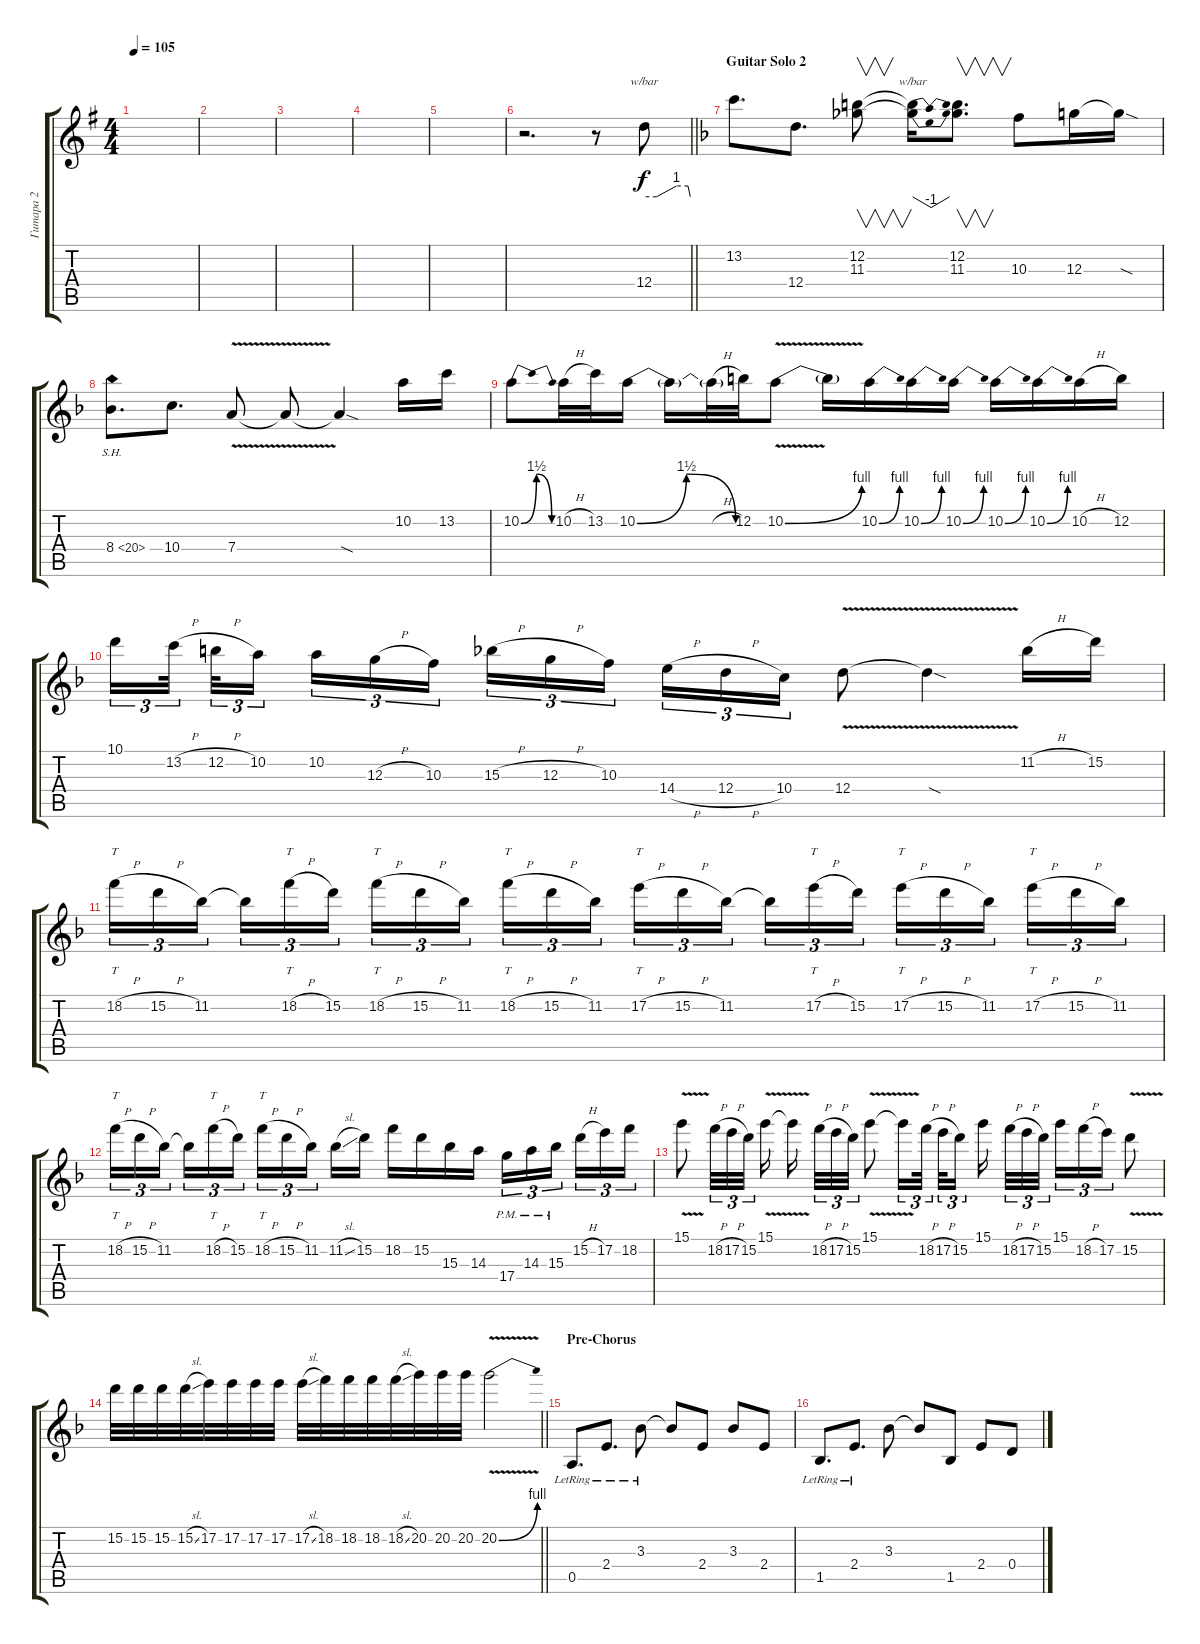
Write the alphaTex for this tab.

\track ("Гитара 2" "Гитара 2") {instrument distortionguitar}
\staff {score tabs}
\tuning (E4 B3 G3 D3 A2 D2) {hide}
\ts (4 4)
\tempo 105
\clef g2
\ks eminor
|
|
|
|
|
\barLineRight lightlight
r.2{d} r.8 12.4.8{tbe (custom default 0 0 16 0 42 4 57 4 60 0)} |
\section ("" "Guitar Solo 2")
\ks dminor
13.2.8{d} 12.4.8{d} (12.2 11.3).8{v} (12.2{t} 11.3{t}).16{tbe (dip default 0 0 30 -4 60 0)} (12.2 11.3).8{v d} 10.3.8 12.3.16 12.3{sod t}.16 |
8.4{sh 12}.8{d} 10.4.8{d} 7.4{v}.8 7.4{t}.8 7.4{sod t}.4 10.2.16 13.2.16 |
10.2{be (bendrelease 0 0 15 6 52 6 60 0)}.8 10.2{h}.32 13.2.32 10.2{be (bendrelease 0 0 15 6 48 6 60 0)}.16 10.2{t}.16 10.2{h t}.32 12.2.32 10.2{be (bend 0 0 60 4) v}.8 10.2{t}.16 10.2{be (bend 0 0 60 4)}.16 10.2{be (bend 0 0 60 4)}.16 10.2{be (bend 0 0 60 4)}.16 10.2{be (bend 0 0 60 4)}.16 10.2{be (bend 0 0 60 4)}.16 10.2{h}.16 12.2.16 |
10.1.16{tu (3 2)} 13.2{h}.32{tu (3 2) beam splitsecondary} 12.2{h}.32{tu (3 2)} 10.2.16{tu (3 2) beam splitsecondary} 10.2.16{tu (3 2)} 12.3{h}.16{tu (3 2)} 10.3.16{tu (3 2)} 15.3{h}.16{tu (3 2)} 12.3{h}.16{tu (3 2)} 10.3.16{tu (3 2) beam splitsecondary} 14.4{h}.16{tu (3 2)} 12.4{h}.16{tu (3 2)} 10.4.16{tu (3 2)} 12.4{v}.8 12.4{sod t}.4 11.2{h}.16 15.2.16 |
18.2{h}.16{tt tu (3 2)} 15.2{h}.16{tu (3 2)} 11.2.16{tu (3 2) beam splitsecondary} 11.2{t}.16{tu (3 2)} 18.2{h}.16{tt tu (3 2)} 15.2.16{tu (3 2)} 18.2{h}.16{tt tu (3 2)} 15.2{h}.16{tu (3 2)} 11.2.16{tu (3 2) beam splitsecondary} 18.2{h}.16{tt tu (3 2)} 15.2{h}.16{tu (3 2)} 11.2.16{tu (3 2)} 17.2{h}.16{tt tu (3 2)} 15.2{h}.16{tu (3 2)} 11.2.16{tu (3 2) beam splitsecondary} 11.2{t}.16{tu (3 2)} 17.2{h}.16{tt tu (3 2)} 15.2.16{tu (3 2)} 17.2{h}.16{tt tu (3 2)} 15.2{h}.16{tu (3 2)} 11.2.16{tu (3 2) beam splitsecondary} 17.2{h}.16{tt tu (3 2)} 15.2{h}.16{tu (3 2)} 11.2.16{tu (3 2)} |
18.2{h}.16{tt tu (3 2)} 15.2{h}.16{tu (3 2)} 11.2.16{tu (3 2) beam splitsecondary} 11.2{t}.16{tu (3 2)} 18.2{h}.16{tt tu (3 2)} 15.2.16{tu (3 2)} 18.2{h}.16{tt tu (3 2)} 15.2{h}.16{tu (3 2)} 11.2.16{tu (3 2) beam splitsecondary} 11.2{sl}.16 15.2.16 18.2.16 15.2.16 15.3.16 14.3.16 17.4{pm}.16{tu (3 2)} 14.3{pm}.16{tu (3 2)} 15.3{pm}.16{tu (3 2) beam splitsecondary} 15.2{h}.16{tu (3 2)} 17.2.16{tu (3 2)} 18.2.16{tu (3 2)} |
15.1{v}.8 18.2{h}.32{tu (3 2)} 17.2{h}.32{tu (3 2)} 15.2.32{tu (3 2) beam splitsecondary} 15.1{v}.16 15.1{t}.16{beam splitsecondary} 18.2{h}.32{tu (3 2)} 17.2{h}.32{tu (3 2)} 15.2.32{tu (3 2)} 15.1{v}.8 15.1{t}.16{tu (3 2)} 18.2{h}.32{tu (3 2) beam splitsecondary} 17.2{h}.32{tu (3 2)} 15.2.16{tu (3 2) beam splitsecondary} 15.1.16{beam splitsecondary} 18.2{h}.32{tu (3 2)} 17.2{h}.32{tu (3 2)} 15.2.32{tu (3 2)} 15.1.16{tu (3 2)} 18.2{h}.16{tu (3 2)} 17.2.16{tu (3 2)} 15.2{v}.8 |
\barLineRight lightlight
15.2.32 15.2.32 15.2.32 15.2{sl}.32 17.2.32 17.2.32 17.2.32 17.2.32 17.2{sl}.32 18.2.32 18.2.32 18.2.32 18.2{sl}.32 20.2.32 20.2.32 20.2.32 20.2{be (bend 0 0 60 4) v}.2 |
\section ("" "Pre-Chorus")
0.5{lr}.8{d} 2.4{lr}.8{d} 3.3{lr}.8 3.3{t}.8 2.4.8 3.3.8 2.4.8 |
1.5{lr}.8{d} 2.4{lr}.8{d} 3.3.8 3.3{t}.8 1.5.8 2.4.8 0.4.8
